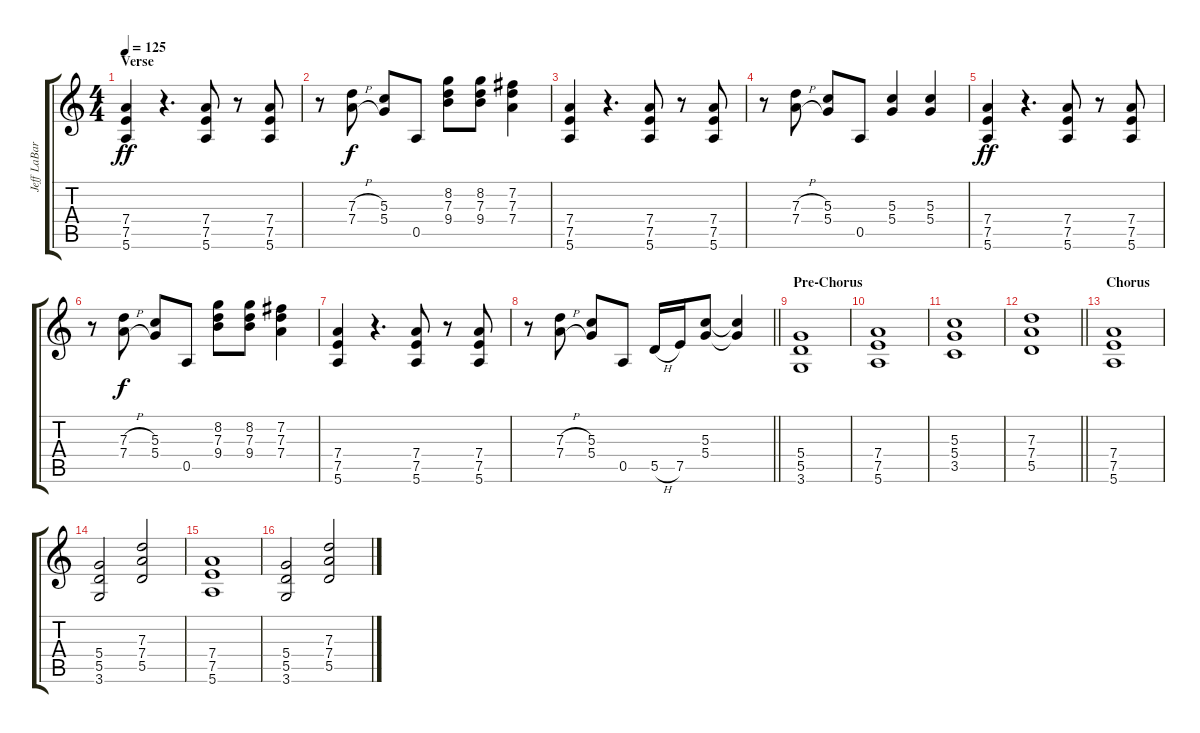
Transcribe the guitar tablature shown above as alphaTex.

\track ("Jeff LaBar - Rhytm Guitar" "Jeff LaBar") {instrument overdrivenguitar}
\staff {score tabs}
\tuning (E4 B3 G3 D3 A2 E2) {hide}
\ts (4 4)
\section ("" "Verse")
\tempo 125
\clef g2
\ks c
(7.4 7.5 5.6).4{dy ff} r.4{d} (7.4 7.5 5.6).8 r.8 (7.4 7.5 5.6).8 |
r.8 (7.3{h} 7.4{h}).8{dy f} (5.3 5.4).8 0.5.8 (8.2 7.3 9.4).8 (8.2 7.3 9.4).8 (7.2 7.3 7.4).4 |
(7.4 7.5 5.6).4 r.4{d} (7.4 7.5 5.6).8 r.8 (7.4 7.5 5.6).8 |
r.8 (7.3{h} 7.4{h}).8 (5.3 5.4).8 0.5.8 (5.3 5.4).4 (5.3 5.4).4 |
(7.4 7.5 5.6).4{dy ff} r.4{d} (7.4 7.5 5.6).8 r.8 (7.4 7.5 5.6).8 |
r.8 (7.3{h} 7.4{h}).8{dy f} (5.3 5.4).8 0.5.8 (8.2 7.3 9.4).8 (8.2 7.3 9.4).8 (7.2 7.3 7.4).4 |
(7.4 7.5 5.6).4 r.4{d} (7.4 7.5 5.6).8 r.8 (7.4 7.5 5.6).8 |
\barLineRight lightlight
r.8 (7.3{h} 7.4{h}).8 (5.3 5.4).8 0.5.8 5.5{h}.16 7.5.16 (5.3 5.4).8 (5.3{t} 5.4{t}).4 |
\section ("" "Pre-Chorus")
(5.4 5.5 3.6).1 |
(7.4 7.5 5.6).1 |
(5.3 5.4 3.5).1 |
\barLineRight lightlight
(7.3 7.4 5.5).1 |
\section ("" "Chorus")
(7.4 7.5 5.6).1 |
(5.4 5.5 3.6).2 (7.3 7.4 5.5).2 |
(7.4 7.5 5.6).1 |
(5.4 5.5 3.6).2 (7.3 7.4 5.5).2
